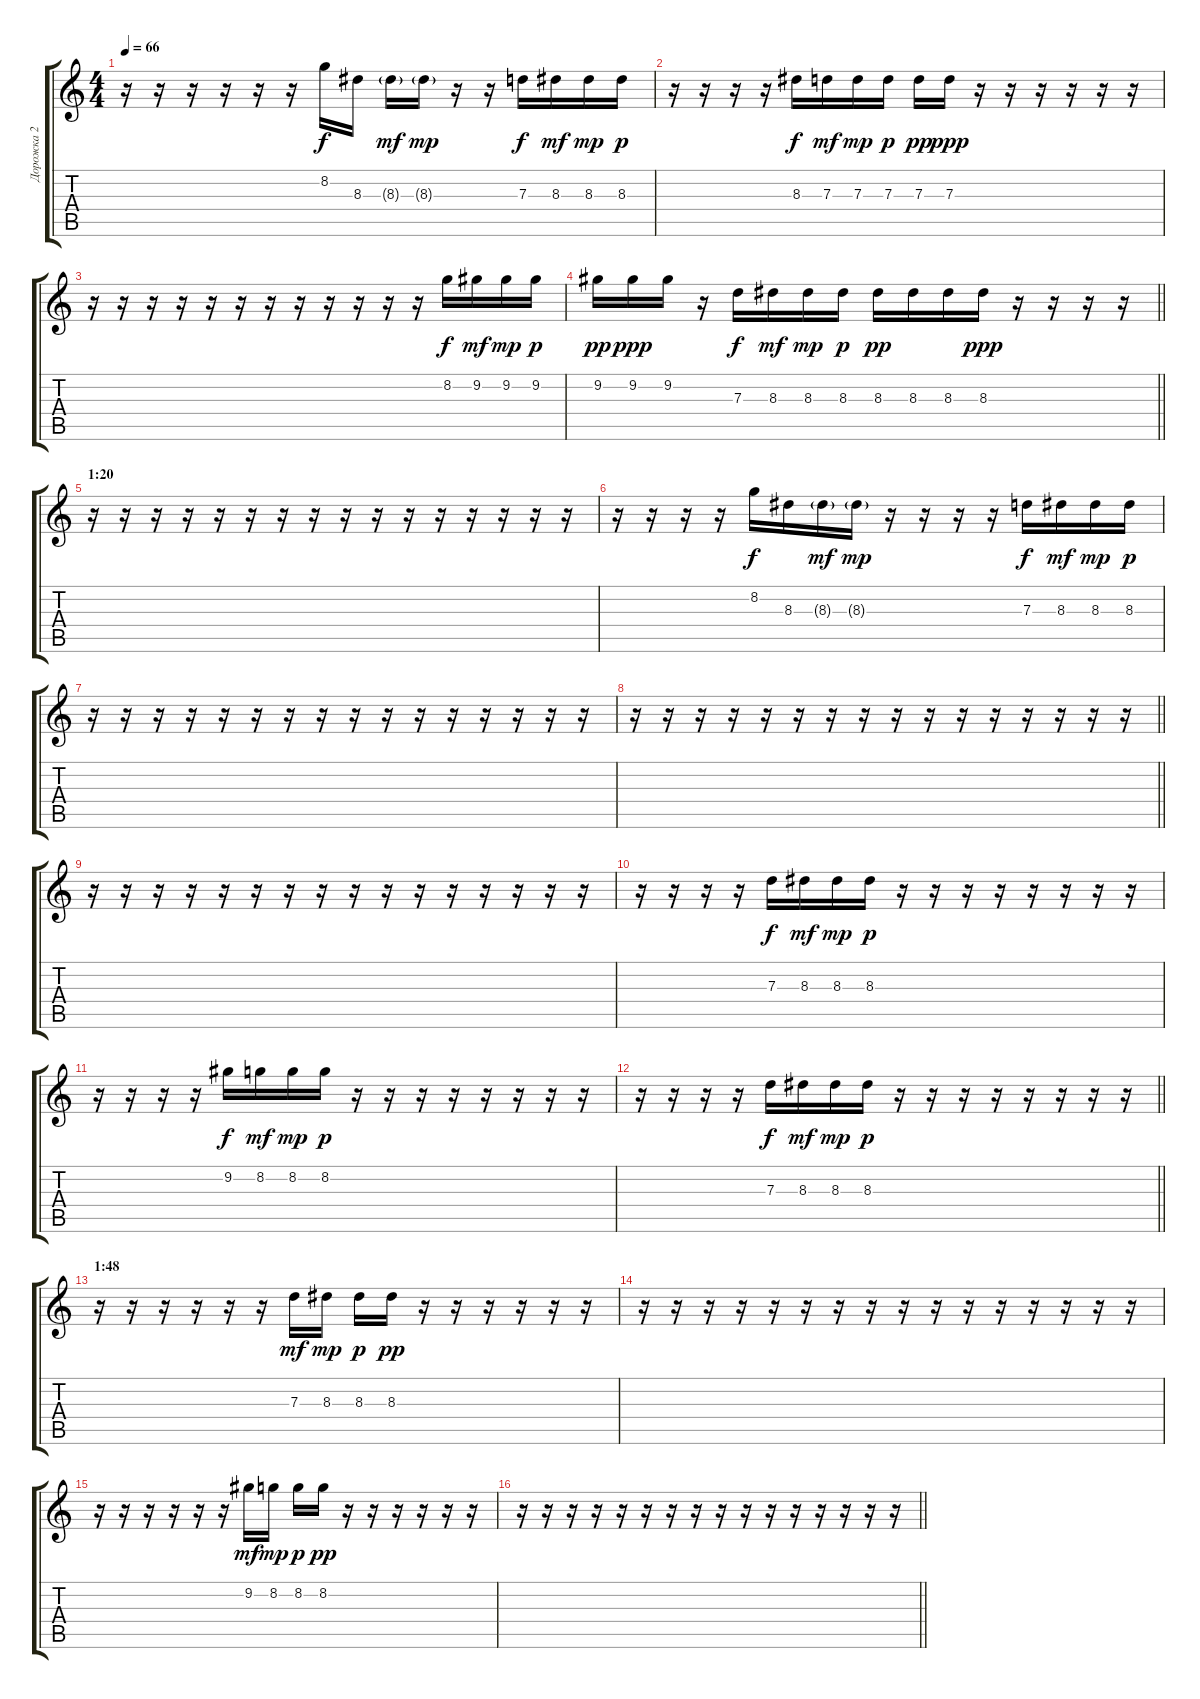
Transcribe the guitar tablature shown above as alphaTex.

\track ("Дорожка 2" "Дорожка 2") {instrument electricguitarjazz}
\staff {score tabs}
\tuning (E4 B3 G3 D3 A2 E2) {hide}
\ts (4 4)
\tempo 66
\clef g2
\ks c
r.16{dy ppp} r.16 r.16 r.16 r.16 r.16 8.2.16{dy f} 8.3.16 8.3{g}.16{dy mf} 8.3{g}.16{dy mp} r.16 r.16 7.3.16{dy f} 8.3.16{dy mf} 8.3.16{dy mp} 8.3.16{dy p} |
r.16 r.16 r.16 r.16 8.3.16{dy f} 7.3.16{dy mf} 7.3.16{dy mp} 7.3.16{dy p} 7.3.16{dy pp} 7.3.16{dy ppp} r.16 r.16 r.16 r.16 r.16 r.16 |
r.16 r.16 r.16 r.16 r.16 r.16 r.16 r.16 r.16 r.16 r.16 r.16 8.2.16{dy f} 9.2.16{dy mf} 9.2.16{dy mp} 9.2.16{dy p} |
\barLineRight lightlight
9.2.16{dy pp} 9.2.16{dy ppp} 9.2.16 r.16 7.3.16{dy f} 8.3.16{dy mf} 8.3.16{dy mp} 8.3.16{dy p} 8.3.16{dy pp} 8.3.16 8.3.16 8.3.16{dy ppp} r.16 r.16 r.16 r.16 |
\section ("" "1:20")
r.16 r.16 r.16 r.16 r.16 r.16 r.16 r.16 r.16 r.16 r.16 r.16 r.16 r.16 r.16 r.16 |
r.16 r.16 r.16 r.16 8.2.16{dy f} 8.3.16 8.3{g}.16{dy mf} 8.3{g}.16{dy mp} r.16 r.16 r.16 r.16 7.3.16{dy f} 8.3.16{dy mf} 8.3.16{dy mp} 8.3.16{dy p} |
r.16 r.16 r.16 r.16 r.16 r.16 r.16 r.16 r.16 r.16 r.16 r.16 r.16 r.16 r.16 r.16 |
\barLineRight lightlight
r.16 r.16 r.16 r.16 r.16 r.16 r.16 r.16 r.16 r.16 r.16 r.16 r.16 r.16 r.16 r.16 |
r.16 r.16 r.16 r.16 r.16 r.16 r.16 r.16 r.16 r.16 r.16 r.16 r.16 r.16 r.16 r.16 |
r.16 r.16 r.16 r.16 7.3.16{dy f} 8.3.16{dy mf} 8.3.16{dy mp} 8.3.16{dy p} r.16 r.16 r.16 r.16 r.16 r.16 r.16 r.16 |
r.16 r.16 r.16 r.16 9.2.16{dy f} 8.2.16{dy mf} 8.2.16{dy mp} 8.2.16{dy p} r.16 r.16 r.16 r.16 r.16 r.16 r.16 r.16 |
\barLineRight lightlight
r.16 r.16 r.16 r.16 7.3.16{dy f} 8.3.16{dy mf} 8.3.16{dy mp} 8.3.16{dy p} r.16 r.16 r.16 r.16 r.16 r.16 r.16 r.16 |
\section ("" "1:48")
r.16 r.16 r.16 r.16 r.16 r.16 7.3.16{dy mf} 8.3.16{dy mp} 8.3.16{dy p} 8.3.16{dy pp} r.16 r.16 r.16 r.16 r.16 r.16 |
r.16 r.16 r.16 r.16 r.16 r.16 r.16 r.16 r.16 r.16 r.16 r.16 r.16 r.16 r.16 r.16 |
r.16 r.16 r.16 r.16 r.16 r.16 9.2.16{dy mf} 8.2.16{dy mp} 8.2.16{dy p} 8.2.16{dy pp} r.16 r.16 r.16 r.16 r.16 r.16 |
\barLineRight lightlight
r.16 r.16 r.16 r.16 r.16 r.16 r.16 r.16 r.16 r.16 r.16 r.16 r.16 r.16 r.16 r.16
